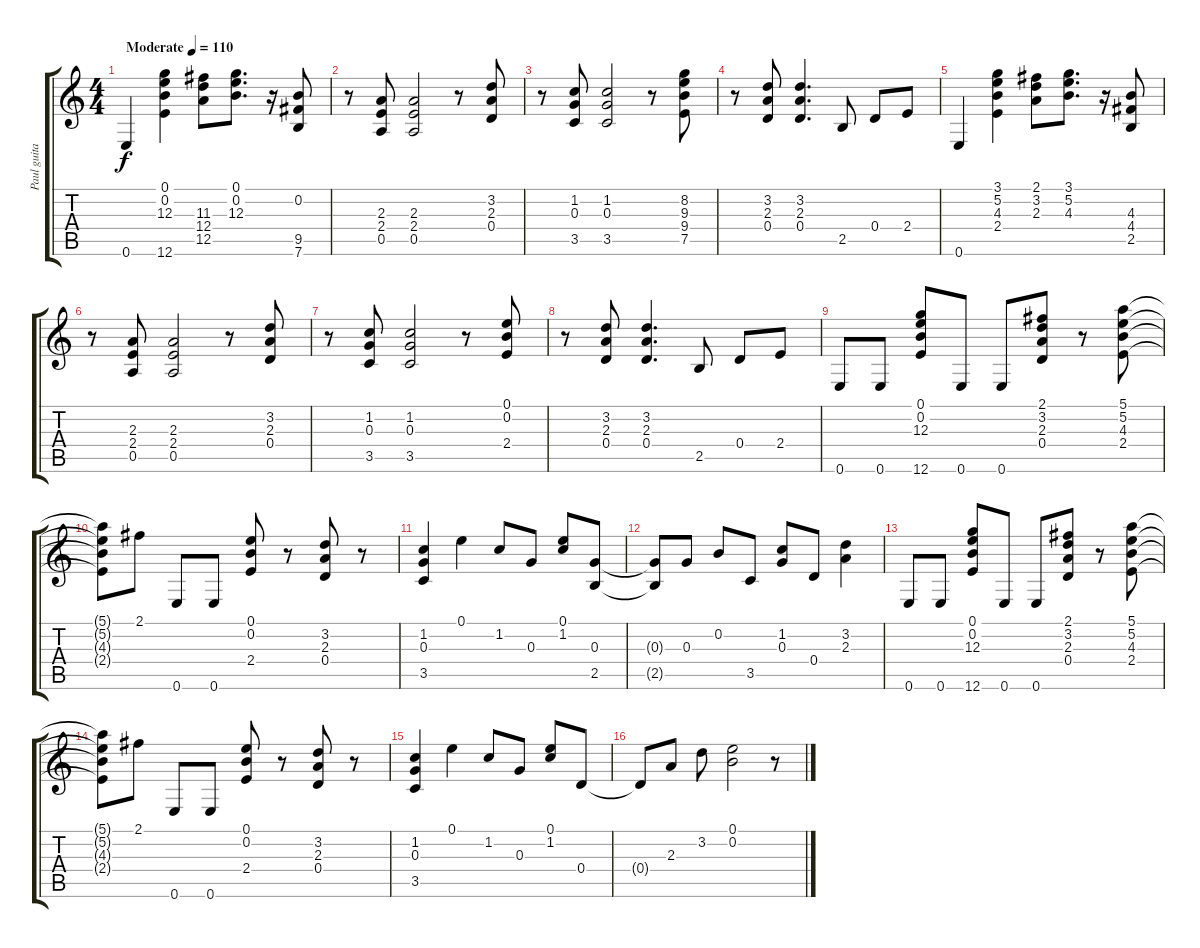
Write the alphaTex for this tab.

\track ("Paul guitar 1" "Paul guita") {instrument distortionguitar}
\staff {score tabs}
\tuning (E4 B3 G3 D3 A2 E2) {hide}
\ts (4 4)
\tempo (110 "Moderate")
\clef g2
\ks c
0.6.4{dy f instrument distortionguitar} (0.1 0.2 12.3 12.6).4 (11.3 12.4 12.5).8 (0.1 0.2 12.3).8{d} r.16 (0.2 9.5 7.6).8 |
r.8 (2.3 2.4 0.5).8 (2.3 2.4 0.5).2 r.8 (3.2 2.3 0.4).8 |
r.8 (1.2 0.3 3.5).8 (1.2 0.3 3.5).2 r.8 (8.2 9.3 9.4 7.5).8 |
r.8 (3.2 2.3 0.4).8 (3.2 2.3 0.4).4{d} 2.5.8 0.4.8 2.4.8 |
0.6.4 (3.1 5.2 4.3 2.4).4 (2.1 3.2 2.3).8 (3.1 5.2 4.3).8{d} r.16 (4.3 4.4 2.5).8 |
r.8 (2.3 2.4 0.5).8 (2.3 2.4 0.5).2 r.8 (3.2 2.3 0.4).8 |
r.8 (1.2 0.3 3.5).8 (1.2 0.3 3.5).2 r.8 (0.1 0.2 2.4).8 |
r.8 (3.2 2.3 0.4).8 (3.2 2.3 0.4).4{d} 2.5.8 0.4.8 2.4.8 |
0.6.8 0.6.8 (0.1 0.2 12.3 12.6).8 0.6.8 0.6.8 (2.1 3.2 2.3 0.4).8 r.8 (5.1 5.2 4.3 2.4).8 |
(5.1{t} 5.2{t} 4.3{t} 2.4{t}).8 2.1.8 0.6.8 0.6.8 (0.1 0.2 2.4).8 r.8 (3.2 2.3 0.4).8 r.8 |
(1.2 0.3 3.5).4 0.1.4 1.2.8 0.3.8 (0.1 1.2).8 (0.3 2.5).8 |
(0.3{t} 2.5{t}).8 0.3.8 0.2.8 3.5.8 (1.2 0.3).8 0.4.8 (3.2 2.3).4 |
0.6.8 0.6.8 (0.1 0.2 12.3 12.6).8 0.6.8 0.6.8 (2.1 3.2 2.3 0.4).8 r.8 (5.1 5.2 4.3 2.4).8 |
(5.1{t} 5.2{t} 4.3{t} 2.4{t}).8 2.1.8 0.6.8 0.6.8 (0.1 0.2 2.4).8 r.8 (3.2 2.3 0.4).8 r.8 |
(1.2 0.3 3.5).4 0.1.4 1.2.8 0.3.8 (0.1 1.2).8 0.4.8 |
0.4{t}.8 2.3.8 3.2.8 (0.1 0.2).2 r.8
